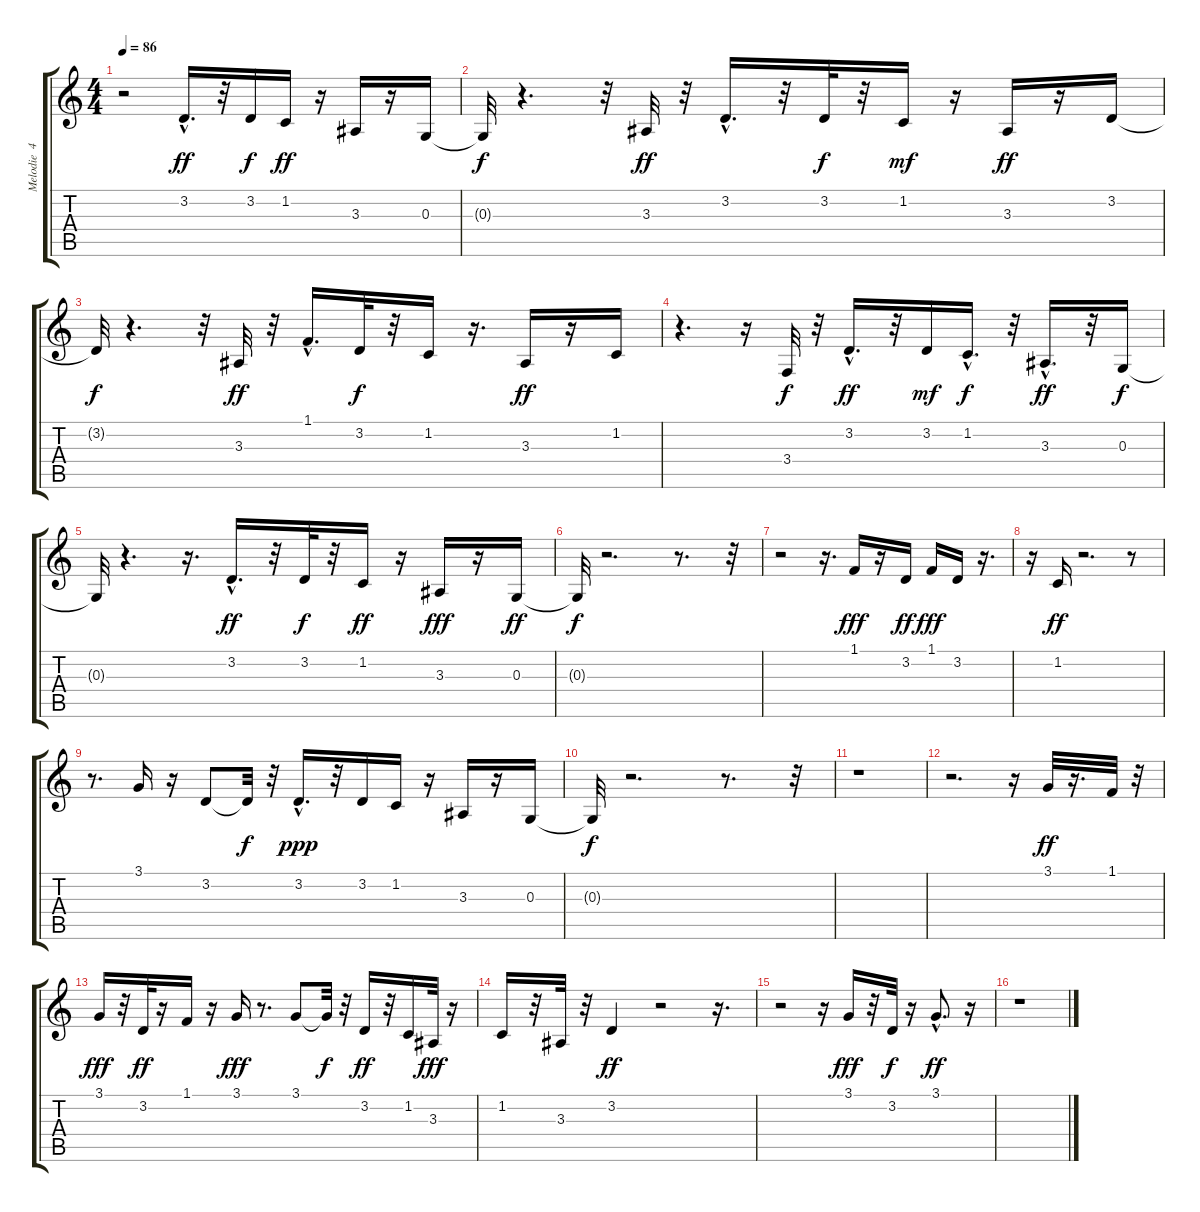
\track ("Melodie  4" "Melodie  4") {instrument trombone}
\staff {score tabs}
\tuning (E4 B3 G3 D3 A2 E2) {hide}
\ts (4 4)
\tempo 86
\clef g2
\ks c
r.2{dy ff} 3.2{hac}.16{d} r.32 3.2.16{dy f} 1.2.16{dy ff} r.16 3.3.16 r.16 0.3.16 |
0.3{t}.32{dy f} r.4{d} r.32 3.3.32{dy ff} r.32 3.2{hac}.16{d} r.32 3.2.32{dy f} r.32 1.2.16{dy mf} r.16 3.3.16{dy ff} r.16 3.2.16 |
3.2{t}.32{dy f} r.4{d} r.32 3.3.32{dy ff} r.32 1.1{hac}.16{d} 3.2.32{dy f} r.32 1.2.16 r.16{d} 3.3.16{dy ff} r.16 1.2.16 |
r.4{d} r.16 3.4.32{dy f} r.32 3.2{hac}.16{d dy ff} r.32 3.2.16{dy mf} 1.2{hac}.16{d dy f} r.32 3.3{hac}.16{d dy ff} r.32 0.3.16{dy f} |
0.3{t}.32 r.4{d} r.16{d} 3.2{hac}.16{d dy ff} r.32 3.2.32{dy f} r.32 1.2.16{dy ff} r.16 3.3.16{dy fff} r.16 0.3.16{dy ff} |
0.3{t}.32{dy f} r.2{d} r.8{d} r.32 |
r.2 r.16{d} 1.1.16{dy fff} r.16 3.2.16{dy ff} 1.1.16{dy fff} 3.2.16 r.16{d} |
r.16 1.2.16{dy ff} r.2{d} r.8 |
r.8{d} 3.1.16 r.16 3.2.8 3.2{t}.32{dy f} r.32 3.2{hac}.16{d dy ppp} r.32 3.2.16 1.2.16 r.16 3.3.16 r.16 0.3.16 |
0.3{t}.32{dy f} r.2{d} r.8{d} r.32 |
r.1 |
r.2{d} r.16 3.1.32{dy ff} r.16{d} 1.1.32 r.32 |
3.1.16{dy fff} r.32 3.2.32{dy ff} r.16 1.1.16 r.16 3.1.16{dy fff} r.8{d} 3.1.8 3.1{t}.32{dy f} r.32 3.2.16{dy ff} r.32 1.2.16 3.3.32{dy fff} r.16 |
1.2.16 r.32 3.3.32 r.32 3.2.4{dy ff} r.2 r.16{d} |
r.2 r.16 3.1.16{dy fff} r.32 3.2.32{dy f} r.16 3.1{hac}.8{d dy ff} r.16 |
r.1
